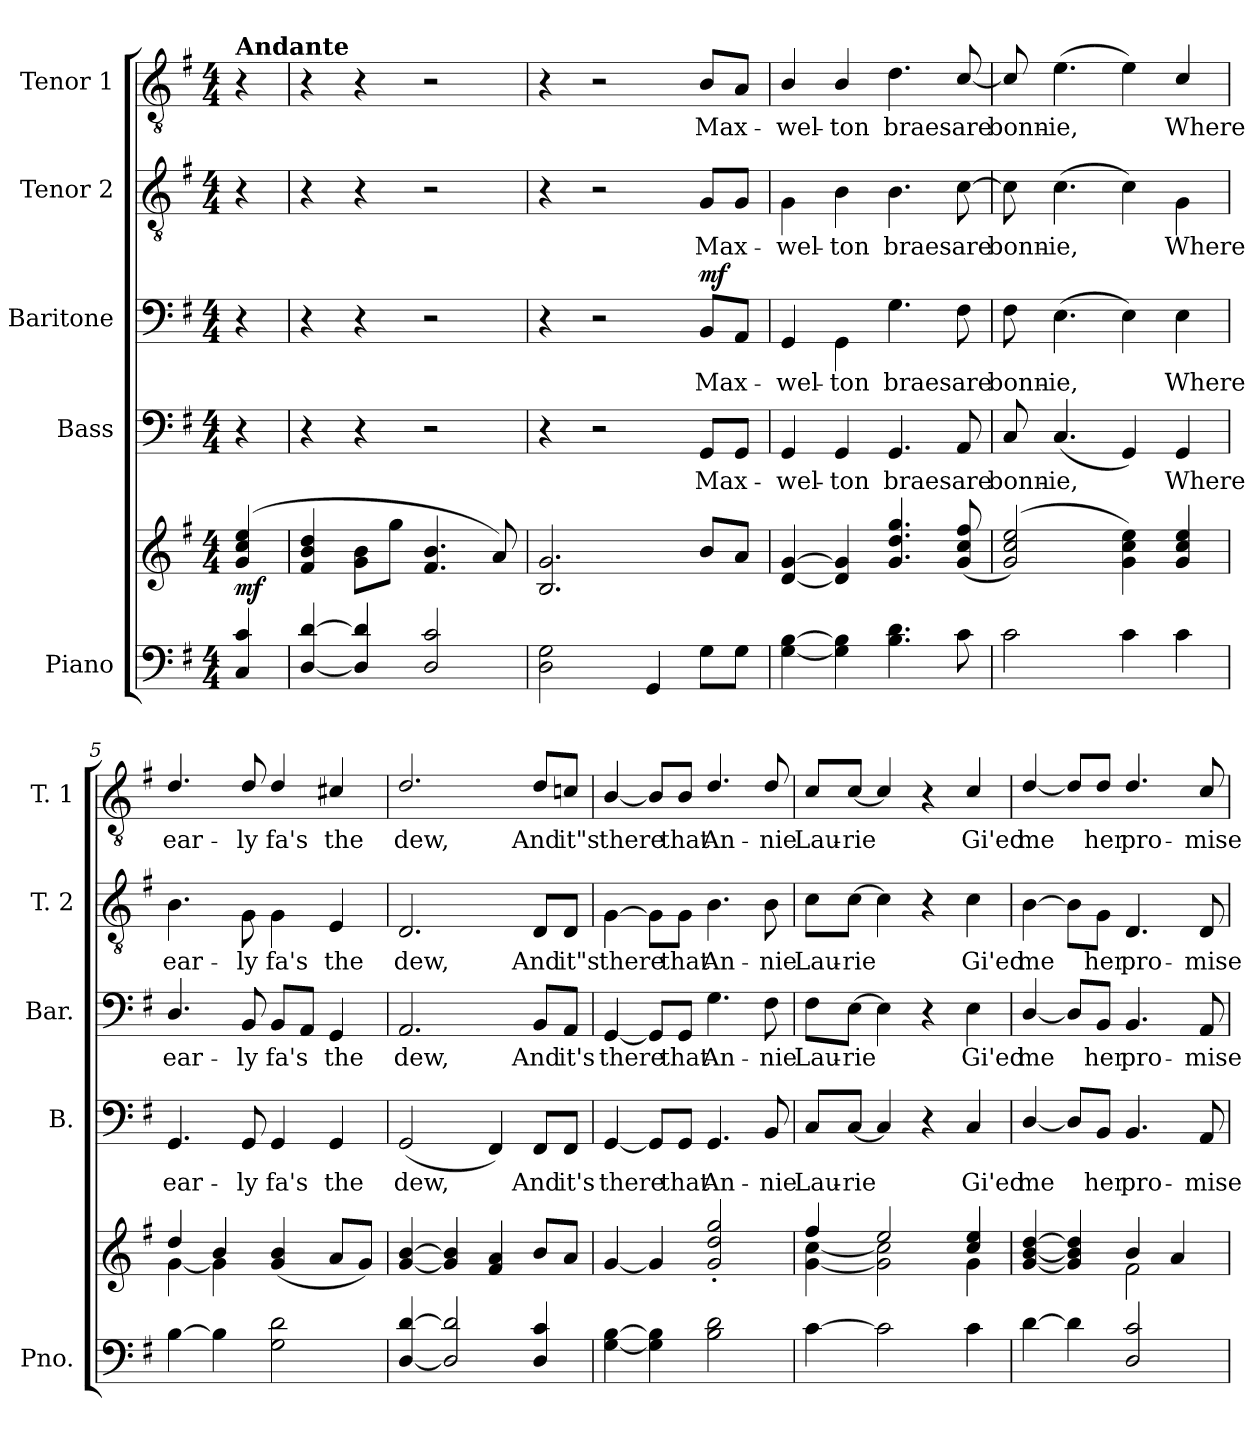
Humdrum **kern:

**kern	**kern	**dynam	**kern	**text	**kern	**text	**dynam	**kern	**text	**kern	**text
*part5	*part5	*part5	*part4	*part4	*part3	*part3	*part3	*part2	*part2	*part1	*part1
*staff6	*staff5	*staff5/6	*staff4	*staff4	*staff3	*staff3	*staff3	*staff2	*staff2	*staff1	*staff1
*I"Piano	*	*	*I"Bass	*	*I"Baritone	*	*	*I"Tenor 2	*	*I"Tenor 1	*
*I'Pno.	*	*	*I'B.	*	*I'Bar.	*	*	*I'T. 2	*	*I'T. 1	*
*clefF4	*clefG2	*	*clefF4	*	*clefF4	*	*	*clefGv2	*	*clefGv2	*
*k[f#]	*k[f#]	*	*k[f#]	*	*k[f#]	*	*	*k[f#]	*	*k[f#]	*
*M4/4	*M4/4	*	*M4/4	*	*M4/4	*	*	*M4/4	*	*M4/4	*
=	=	=	=	=	=	=	=	=	=	=	=
!	!	!	!	!	!	!	!	!	!	!LO:TX:a:B:t=Andante	!
!	!	!LO:DY:b	!	!	!	!	!	!	!	!	!
4C/ 4c/	(4g/ 4cc/ 4ee/	mf	4r	.	4r	.	.	4r	.	4r	.
=1	=1	=1	=1	=1	=1	=1	=1	=1	=1	=1	=1
[4D/ [4d/	4f#/ 4b/ 4dd/	.	4r	.	4r	.	.	4r	.	4r	.
4D/] 4d/]	8g\ 8b\L	.	4r	.	4r	.	.	4r	.	4r	.
.	8gg\J	.	.	.	.	.	.	.	.	.	.
2D/ 2c/	4.f#/ 4.b/	.	2r	.	2r	.	.	2r	.	2r	.
.	8a/)	.	.	.	.	.	.	.	.	.	.
=2	=2	=2	=2	=2	=2	=2	=2	=2	=2	=2	=2
2D\ 2G\	2.B/ 2.g/	.	4r	.	4r	.	.	4r	.	4r	.
.	.	.	2r	.	2r	.	.	2r	.	2r	.
4GG/	.	.	.	.	.	.	.	.	.	.	.
!	!	!	!	!LO:LY:b	!	!LO:LY:b	!LO:DY:b	!	!LO:LY:b	!	!LO:LY:b
8G\L	8b/L	.	8GG/L	-Max-	8BB/L	-Max-	mf	8G/L	-Max-	8B/L	-Max-
8G\J	8a/J	.	8GG/J	.	8AA/J	.	.	8G/J	.	8A/J	.
=3	=3	=3	=3	=3	=3	=3	=3	=3	=3	=3	=3
!	!	!	!	!LO:LY:b	!	!LO:LY:b	!	!	!LO:LY:b	!	!LO:LY:b
[4G\ [4B\	[4d/ [4g/	.	4GG/	-wel-	4GG/	-wel-	.	4G\	-wel-	4B/	-wel-
!	!	!	!	!LO:LY:b	!	!LO:LY:b	!	!	!LO:LY:b	!	!LO:LY:b
4G\] 4B\]	4d/] 4g/]	.	4GG/	-ton	4GG\	-ton	.	4B\	-ton	4B/	-ton
!	!	!	!	!LO:LY:b	!	!LO:LY:b	!	!	!LO:LY:b	!	!LO:LY:b
4.B\ 4.d\	4.g/ 4.dd/ 4.gg/	.	4.GG/	braes	4.G\	braes	.	4.B\	braes	4.d\	braes
!	!	!	!	!LO:LY:b	!	!LO:LY:b	!	!	!LO:LY:b	!	!LO:LY:b
8c\	(8g/ 8cc/ 8ff#/	.	8AA/	are	8F#\	are	.	[8c\	are	[8c/	are
=4	=4	=4	=4	=4	=4	=4	=4	=4	=4	=4	=4
!	!	!	!	!LO:LY:b	!	!LO:LY:b	!	!	!LO:LY:b	!	!LO:LY:b
2c\	(2g/ 2cc/ 2ee/)	.	8C/	bonn-	8F#\	bonn-	.	8c\]	bonn-	8c/]	bonn-
!	!	!	!	!LO:LY:b	!	!LO:LY:b	!	!	!LO:LY:b	!	!LO:LY:b
.	.	.	(4.C/	-ie,	(4.E\	-ie,	.	(4.c\	-ie,	(4.e\	-ie,
4c\	4g\ 4cc\ 4ee\)	.	4GG/)	.	4E\)	.	.	4c\)	.	4e\)	.
!	!	!	!	!LO:LY:b	!	!LO:LY:b	!	!	!LO:LY:b	!	!LO:LY:b
4c\	4g/ 4cc/ 4ee/	.	4GG/	Where	4E\	Where	.	4G\	Where	4c/	Where
=5	=5	=5	=5	=5	=5	=5	=5	=5	=5	=5	=5
*	*^	*	*	*	*	*	*	*	*	*	*
!	!	!	!	!	!LO:LY:b	!	!LO:LY:b	!	!	!LO:LY:b	!	!LO:LY:b
[4B\	4dd/	[4g\	.	4.GG/	ear-	4.D/	ear-	.	4.B\	ear-	4.d/	ear-
4B\]	4b/	4g\]	.	.	.	.	.	.	.	.	.	.
!	!	!	!	!	!LO:LY:b	!	!LO:LY:b	!	!	!LO:LY:b	!	!LO:LY:b
.	.	.	.	8GG/	-ly	8BB/	-ly	.	8G\	-ly	8d/	-ly
!	!	!	!	!	!LO:LY:b	!	!LO:LY:b	!	!	!LO:LY:b	!	!LO:LY:b
2G\ 2d\	(4g/ 4b/	2ryy	.	4GG/	fa's	8BB/L	fa's	.	4G\	fa's	4d/	fa's
.	.	.	.	.	.	8AA/J	.	.	.	.	.	.
!	!	!	!	!	!LO:LY:b	!	!LO:LY:b	!	!	!LO:LY:b	!	!LO:LY:b
.	8a/L	.	.	4GG/	the	4GG/	the	.	4E/	the	4c#X/	the
.	8g/J)	.	.	.	.	.	.	.	.	.	.	.
*	*v	*v	*	*	*	*	*	*	*	*	*	*
!!LO:LB:g=z
=6	=6	=6	=6	=6	=6	=6	=6	=6	=6	=6	=6
!	!	!	!	!LO:LY:b	!	!LO:LY:b	!	!	!LO:LY:b	!	!LO:LY:b
[4D/ [4d/	[4g/ [4b/	.	(2GG/	dew,	2.AA/	dew,	.	2.D/	dew,	2.d/	dew,
2D/] 2d/]	4g/] 4b/]	.	.	.	.	.	.	.	.	.	.
.	4f#/ 4a/	.	4FF#/)	.	.	.	.	.	.	.	.
!	!	!	!	!LO:LY:b	!	!LO:LY:b	!	!	!LO:LY:b	!	!LO:LY:b
4D/ 4c/	8b/L	.	8FF#/L	And	8BB/L	And	.	8D/L	And	8d/L	And
!	!	!	!	!LO:LY:b	!	!LO:LY:b	!	!	!LO:LY:b	!	!LO:LY:b
.	8a/J	.	8FF#/J	it's	8AA/J	it's	.	8D/J	it"s	8cn/J	it"s
=7	=7	=7	=7	=7	=7	=7	=7	=7	=7	=7	=7
!	!	!	!	!LO:LY:b	!	!LO:LY:b	!	!	!LO:LY:b	!	!LO:LY:b
[4G\ [4B\	[4g/	.	[4GG/	there	[4GG/	there	.	[4G\	there	[4B/	there
4G\] 4B\]	4g/]	.	8GG/L]	.	8GG/L]	.	.	8G\L]	.	8B/L]	.
!	!	!	!	!LO:LY:b	!	!LO:LY:b	!	!	!LO:LY:b	!	!LO:LY:b
.	.	.	8GG/J	that	8GG/J	that	.	8G\J	that	8B/J	that
!	!	!	!	!LO:LY:b	!	!LO:LY:b	!	!	!LO:LY:b	!	!LO:LY:b
2B\ 2d\	2g/' 2dd/' 2gg/'	.	4.GG/	An-	4.G\	An-	.	4.B\	An-	4.d/	An-
!	!	!	!	!LO:LY:b	!	!LO:LY:b	!	!	!LO:LY:b	!	!LO:LY:b
.	.	.	8BB/	-nie	8F#\	-nie	.	8B\	-nie	8d/	-nie
=8	=8	=8	=8	=8	=8	=8	=8	=8	=8	=8	=8
*	*^	*	*	*	*	*	*	*	*	*	*
!	!	!	!	!	!LO:LY:b	!	!LO:LY:b	!	!	!LO:LY:b	!	!LO:LY:b
[4c\	4ff#/	[4g\ [4cc\	.	8C/L	Lau-	8F#\L	Lau-	.	8c\L	Lau-	8c/L	Lau-
!	!	!	!	!	!LO:LY:b	!	!LO:LY:b	!	!	!LO:LY:b	!	!LO:LY:b
.	.	.	.	[8C/J	-rie	[8E\J	-rie	.	[8c\J	-rie	[8c/J	-rie
2c\]	2ee/	2g\] 2cc\]	.	4C/]	.	4E\]	.	.	4c\]	.	4c/]	.
.	.	.	.	4r	.	4r	.	.	4r	.	4r	.
!	!	!	!	!	!LO:LY:b	!	!LO:LY:b	!	!	!LO:LY:b	!	!LO:LY:b
4c\	4cc/ 4ee/	4g\	.	4C/	Gi'ed	4E\	Gi'ed	.	4c\	Gi'ed	4c/	Gi'ed
=9	=9	=9	=9	=9	=9	=9	=9	=9	=9	=9	=9	=9
!	!	!	!	!	!LO:LY:b	!	!LO:LY:b	!	!	!LO:LY:b	!	!LO:LY:b
[4d\	[4g/ [4b/ [4dd/	2ryy	.	[4D/	me	[4D/	me	.	[4B\	me	[4d/	me
4d\]	4g/] 4b/] 4dd/]	.	.	8D/L]	.	8D/L]	.	.	8B\L]	.	8d/L]	.
!	!	!	!	!	!LO:LY:b	!	!LO:LY:b	!	!	!LO:LY:b	!	!LO:LY:b
.	.	.	.	8BB/J	her	8BB/J	her	.	8G\J	her	8d/J	her
!	!	!	!	!	!LO:LY:b	!	!LO:LY:b	!	!	!LO:LY:b	!	!LO:LY:b
2D/ 2c/	4b/	2f#\	.	4.BB/	pro-	4.BB/	pro-	.	4.D/	pro-	4.d/	pro-
.	4a/	.	.	.	.	.	.	.	.	.	.	.
!	!	!	!	!	!LO:LY:b	!	!LO:LY:b	!	!	!LO:LY:b	!	!LO:LY:b
.	.	.	.	8AA/	-mise	8AA/	-mise	.	8D/	-mise	8c/	-mise
*	*v	*v	*	*	*	*	*	*	*	*	*	*
=	=	=	=	=	=	=	=	=	=	=	=
*-	*-	*-	*-	*-	*-	*-	*-	*-	*-	*-	*-
